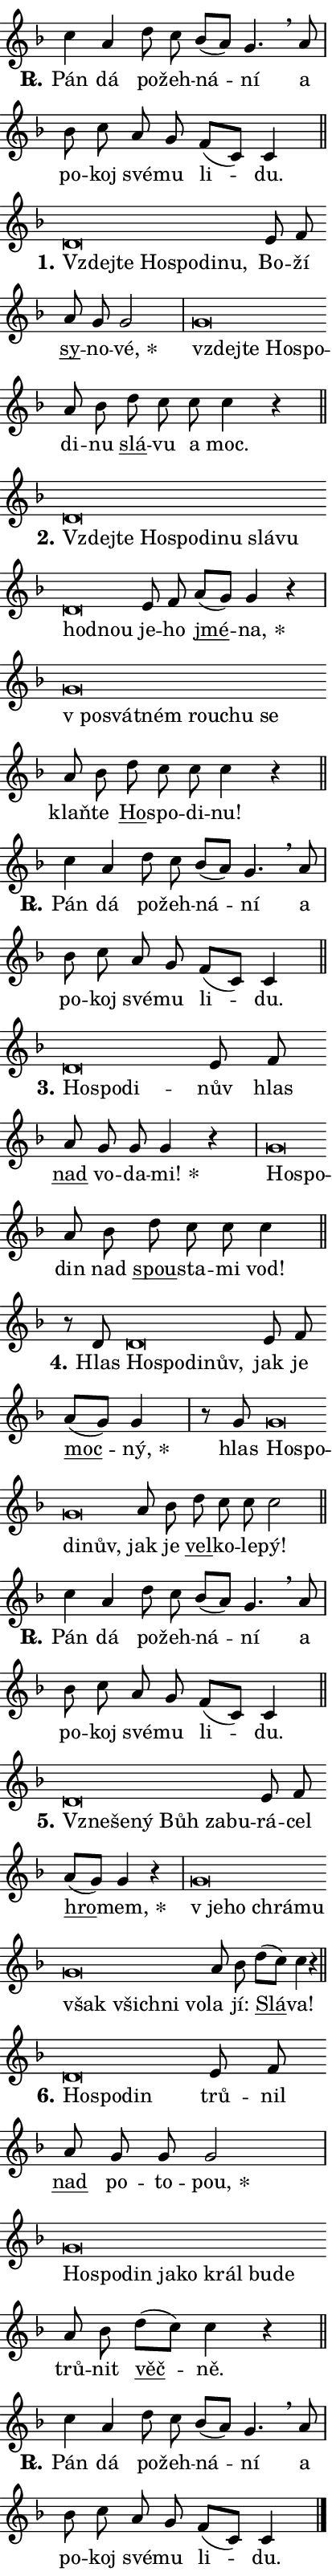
\version "2.24.0"
\header { tagline = "" }
\paper {
  indent = 0\cm
  top-margin = 0\cm
  right-margin = 0.13\cm % to fit lyric hyphens
  bottom-margin = 0\cm
  left-margin = 0\cm
  paper-width = 7\cm
  page-breaking = #ly:one-page-breaking
  system-system-spacing.basic-distance = #11
  score-system-spacing.basic-distance = #11
  ragged-last = ##f
}


%% Author: Thomas Morley
%% https://lists.gnu.org/archive/html/lilypond-user/2020-05/msg00002.html
#(define (line-position grob)
"Returns position of @var[grob} in current system:
   @code{'start}, if at first time-step
   @code{'end}, if at last time-step
   @code{'middle} otherwise
"
  (let* ((col (ly:item-get-column grob))
         (ln (ly:grob-object col 'left-neighbor))
         (rn (ly:grob-object col 'right-neighbor))
         (col-to-check-left (if (ly:grob? ln) ln col))
         (col-to-check-right (if (ly:grob? rn) rn col))
         (break-dir-left
           (and
             (ly:grob-property col-to-check-left 'non-musical #f)
             (ly:item-break-dir col-to-check-left)))
         (break-dir-right
           (and
             (ly:grob-property col-to-check-right 'non-musical #f)
             (ly:item-break-dir col-to-check-right))))
        (cond ((eqv? 1 break-dir-left) 'start)
              ((eqv? -1 break-dir-right) 'end)
              (else 'middle))))

#(define (tranparent-at-line-position vctor)
  (lambda (grob)
  "Relying on @code{line-position} select the relevant enry from @var{vctor}.
Used to determine transparency,"
    (case (line-position grob)
      ((end) (not (vector-ref vctor 0)))
      ((middle) (not (vector-ref vctor 1)))
      ((start) (not (vector-ref vctor 2))))))

noteHeadBreakVisibility =
#(define-music-function (break-visibility)(vector?)
"Makes @code{NoteHead}s transparent relying on @var{break-visibility}"
#{
  \override NoteHead.transparent =
    #(tranparent-at-line-position break-visibility)
#})

#(define delete-ledgers-for-transparent-note-heads
  (lambda (grob)
    "Reads whether a @code{NoteHead} is transparent.
If so this @code{NoteHead} is removed from @code{'note-heads} from
@var{grob}, which is supposed to be @code{LedgerLineSpanner}.
As a result ledgers are not printed for this @code{NoteHead}"
    (let* ((nhds-array (ly:grob-object grob 'note-heads))
           (nhds-list
             (if (ly:grob-array? nhds-array)
                 (ly:grob-array->list nhds-array)
                 '()))
           ;; Relies on the transparent-property being done before
           ;; Staff.LedgerLineSpanner.after-line-breaking is executed.
           ;; This is fragile ...
           (to-keep
             (remove
               (lambda (nhd)
                 (ly:grob-property nhd 'transparent #f))
               nhds-list)))
      ;; TODO find a better method to iterate over grob-arrays, similiar
      ;; to filter/remove etc for lists
      ;; For now rebuilt from scratch
      (set! (ly:grob-object grob 'note-heads)  '())
      (for-each
        (lambda (nhd)
          (ly:pointer-group-interface::add-grob grob 'note-heads nhd))
        to-keep))))

squashNotes = {
  \override NoteHead.X-extent = #'(-0.2 . 0.2)
  \override NoteHead.Y-extent = #'(-0.75 . 0)
  \override NoteHead.stencil =
    #(lambda (grob)
       (let ((pos (ly:grob-property grob 'staff-position)))
         (begin
           (if (< pos -7) (display "ERROR: Lower brevis then expected\n") (display ""))
           (if (<= pos -6) ly:text-interface::print ly:note-head::print))))
}
unSquashNotes = {
  \revert NoteHead.X-extent
  \revert NoteHead.Y-extent
  \revert NoteHead.stencil
}

hideNotes = \noteHeadBreakVisibility #begin-of-line-visible
unHideNotes = \noteHeadBreakVisibility #all-visible

% work-around for resetting accidentals
% https://lilypond.org/doc/v2.23/Documentation/notation/displaying-rhythms#unmetered-music
cadenzaMeasure = {
  \cadenzaOff
  \partial 1024 s1024
  \cadenzaOn
}

#(define-markup-command (accent layout props text) (markup?)
  "Underline accented syllable"
  (interpret-markup layout props
    #{\markup \override #'(offset . 4.3) \underline { #text }#}))

responsum = \markup \concat {
  "R" \hspace #-1.05 \path #0.1 #'((moveto 0 0.07) (lineto 0.9 0.8)) \hspace #0.05 "."
}

spaceSize = #0.6828661417322834 % exact space size for TeX Gyre Schola

\layout {
  \context {
    \Staff
    \remove "Time_signature_engraver"
    \override LedgerLineSpanner.after-line-breaking = #delete-ledgers-for-transparent-note-heads
  }
  \context {
    \Lyrics {
      \override LyricSpace.minimum-distance = \spaceSize
      \override LyricText.font-name = #"TeX Gyre Schola"
      \override LyricText.font-size = 1
      \override StanzaNumber.font-name = #"TeX Gyre Schola Bold"
      \override StanzaNumber.font-size = 1
    }
  }
  \context {
    \Score 
    \override NoteHead.text =
      #(lambda (grob) 
        (let ((pos (ly:grob-property grob 'staff-position)))
          #{\markup {
            \combine
              \halign #-0.55 \raise #(if (= pos -6) 0 0.5) \override #'(thickness . 2) \draw-line #'(3.2 . 0)
              \musicglyph "noteheads.sM1"
          }#}))
  }
}

% magnetic-lyrics.ily
%
%   written by
%     Jean Abou Samra <jean@abou-samra.fr>
%     Werner Lemberg <wl@gnu.org>
%
%   adapted by
%     Jiri Hon <jiri.hon@gmail.com>
%
% Version 2022-Apr-15

% https://www.mail-archive.com/lilypond-user@gnu.org/msg149350.html

#(define (Left_hyphen_pointer_engraver context)
   "Collect syllable-hyphen-syllable occurrences in lyrics and store
them in properties.  This engraver only looks to the left.  For
example, if the lyrics input is @code{foo -- bar}, it does the
following.

@itemize @bullet
@item
Set the @code{text} property of the @code{LyricHyphen} grob between
@q{foo} and @q{bar} to @code{foo}.

@item
Set the @code{left-hyphen} property of the @code{LyricText} grob with
text @q{foo} to the @code{LyricHyphen} grob between @q{foo} and
@q{bar}.
@end itemize

Use this auxiliary engraver in combination with the
@code{lyric-@/text::@/apply-@/magnetic-@/offset!} hook."
   (let ((hyphen #f)
         (text #f))
     (make-engraver
      (acknowledgers
       ((lyric-syllable-interface engraver grob source-engraver)
        (set! text grob)))
      (end-acknowledgers
       ((lyric-hyphen-interface engraver grob source-engraver)
        ;(when (not (grob::has-interface grob 'lyric-space-interface))
          (set! hyphen grob)));)
      ((stop-translation-timestep engraver)
       (when (and text hyphen)
         (ly:grob-set-object! text 'left-hyphen hyphen))
       (set! text #f)
       (set! hyphen #f)))))

#(define (lyric-text::apply-magnetic-offset! grob)
   "If the space between two syllables is less than the value in
property @code{LyricText@/.details@/.squash-threshold}, move the right
syllable to the left so that it gets concatenated with the left
syllable.

Use this function as a hook for
@code{LyricText@/.after-@/line-@/breaking} if the
@code{Left_@/hyphen_@/pointer_@/engraver} is active."
   (let ((hyphen (ly:grob-object grob 'left-hyphen #f)))
     (when hyphen
       (let ((left-text (ly:spanner-bound hyphen LEFT)))
         (when (grob::has-interface left-text 'lyric-syllable-interface)
           (let* ((common (ly:grob-common-refpoint grob left-text X))
                  (this-x-ext (ly:grob-extent grob common X))
                  (left-x-ext
                   (begin
                     ;; Trigger magnetism for left-text.
                     (ly:grob-property left-text 'after-line-breaking)
                     (ly:grob-extent left-text common X)))
                  ;; `delta` is the gap width between two syllables.
                  (delta (- (interval-start this-x-ext)
                            (interval-end left-x-ext)))
                  (details (ly:grob-property grob 'details))
                  (threshold (assoc-get 'squash-threshold details 0.2)))
             (when (< delta threshold)
               (let* (;; We have to manipulate the input text so that
                      ;; ligatures crossing syllable boundaries are not
                      ;; disabled.  For languages based on the Latin
                      ;; script this is essentially a beautification.
                      ;; However, for non-Western scripts it can be a
                      ;; necessity.
                      (lt (ly:grob-property left-text 'text))
                      (rt (ly:grob-property grob 'text))
                      (is-space (grob::has-interface hyphen 'lyric-space-interface))
                      (space (if is-space " " ""))
                      (extra-delta (if is-space spaceSize 0))
                      ;; Append new syllable.
                      (ltrt-space (if (and (string? lt) (string? rt))
                                (string-append lt space rt)
                                (make-concat-markup (list lt space rt))))
                      ;; Right-align `ltrt` to the right side.
                      (ltrt-space-markup (grob-interpret-markup
                               grob
                               (make-translate-markup
                                (cons (interval-length this-x-ext) 0)
                                (make-right-align-markup ltrt-space)))))
                 (begin
                   ;; Don't print `left-text`.
                   (ly:grob-set-property! left-text 'stencil #f)
                   ;; Set text and stencil (which holds all collected
                   ;; syllables so far) and shift it to the left.
                   (ly:grob-set-property! grob 'text ltrt-space)
                   (ly:grob-set-property! grob 'stencil ltrt-space-markup)
                   (ly:grob-translate-axis! grob (- (- delta extra-delta)) X))))))))))


#(define (lyric-hyphen::displace-bounds-first grob)
   ;; Make very sure this callback isn't triggered too early.
   (let ((left (ly:spanner-bound grob LEFT))
         (right (ly:spanner-bound grob RIGHT)))
     (ly:grob-property left 'after-line-breaking)
     (ly:grob-property right 'after-line-breaking)
     (ly:lyric-hyphen::print grob)))

squashThreshold = #0.4

\layout {
  \context {
    \Lyrics
    \consists #Left_hyphen_pointer_engraver
    \override LyricText.after-line-breaking =
      #lyric-text::apply-magnetic-offset!
    \override LyricHyphen.stencil = #lyric-hyphen::displace-bounds-first
    \override LyricText.details.squash-threshold = \squashThreshold
    \override LyricHyphen.minimum-distance = 0
    \override LyricHyphen.minimum-length = \squashThreshold
  }
}

squashText = \override LyricText.details.squash-threshold = 9999
unSquashText = \override LyricText.details.squash-threshold = \squashThreshold

leftText = \override LyricText.self-alignment-X = #LEFT
unLeftText = \revert LyricText.self-alignment-X

starOffset = #(lambda (grob) 
                (let ((x_offset (ly:self-alignment-interface::aligned-on-x-parent grob)))
                  (if (= x_offset 0) 0 (+ x_offset 1.2))))

star = #(define-music-function (syllable)(string?)
"Append star separator at the end of a syllable"
#{
  \once \override LyricText.X-offset = #starOffset
  \lyricmode { \markup {
    #syllable
    \override #'((font-name . "TeX Gyre Schola Bold")) \hspace #0.2 \lower #0.65 \larger "*"
  } }
#})

starAccent = #(define-music-function (syllable)(string?)
"Append star separator at the end of a syllable and make accent"
#{
  \once \override LyricText.X-offset = #starOffset
  \lyricmode { \markup {
    \accent #syllable
    \override #'((font-name . "TeX Gyre Schola Bold")) \hspace #0.2 \lower #0.65 \larger "*"
  } }
#})

breath = #(define-music-function (syllable)(string?)
"Append breathing indicator at the end of a syllable"
#{
  \lyricmode { \markup { #syllable "+" } }
#})

optionalBreath = #(define-music-function (syllable)(string?)
"Append optional breathing indicator at the end of a syllable"
#{
  \lyricmode { \markup { #syllable "(+)" } }
#})


\score {
    <<
        \new Voice = "melody" { \cadenzaOn \key f \major \relative { c''4 a d8 c bes[( a)] g4. \breathe a8 \cadenzaMeasure \bar "|" bes c \bar "" a g \bar "" f[( c)] c4 \cadenzaMeasure \bar "||" \break } }
        \new Lyrics \lyricsto "melody" { \lyricmode { \set stanza = \responsum
Pán dá po -- žeh -- ná -- ní a po -- koj své -- mu li -- du. } }
    >>
    \layout {}
}

\score {
    <<
        \new Voice = "melody" { \cadenzaOn \key f \major \relative { \squashNotes d'\breve*1/16 \hideNotes \breve*1/16 \bar "" \breve*1/16 \bar "" \breve*1/16 \bar "" \breve*1/16 \breve*1/16 \bar "" \unHideNotes \unSquashNotes e8 f \bar "" a g g2 \cadenzaMeasure \bar "|" \squashNotes g\breve*1/16 \hideNotes \breve*1/16 \bar "" \breve*1/16 \breve*1/16 \bar "" \unHideNotes \unSquashNotes a8 bes \bar "" d c c c4 r \cadenzaMeasure \bar "||" \break } }
        \new Lyrics \lyricsto "melody" { \lyricmode { \set stanza = "1."
\leftText Vzdej -- \squashText te Ho -- spo -- di -- nu, \unLeftText \unSquashText Bo -- ží \markup \accent sy -- no -- \star vé, \leftText vzdej -- \squashText te Ho -- spo -- \unLeftText \unSquashText di -- nu \markup \accent slá -- vu a moc. } }
    >>
    \layout {}
}

\score {
    <<
        \new Voice = "melody" { \cadenzaOn \key f \major \relative { \squashNotes d'\breve*1/16 \hideNotes \breve*1/16 \bar "" \breve*1/16 \bar "" \breve*1/16 \bar "" \breve*1/16 \bar "" \breve*1/16 \bar "" \breve*1/16 \bar "" \breve*1/16 \bar "" \breve*1/16 \breve*1/16 \bar "" \unHideNotes \unSquashNotes e8 f \bar "" a[( g)] g4 r \cadenzaMeasure \bar "|" \squashNotes g\breve*1/16 \hideNotes \breve*1/16 \bar "" \breve*1/16 \bar "" \breve*1/16 \bar "" \breve*1/16 \breve*1/16 \bar "" \unHideNotes \unSquashNotes a8 bes \bar "" d c c c4 r \cadenzaMeasure \bar "||" \break } }
        \new Lyrics \lyricsto "melody" { \lyricmode { \set stanza = "2."
\leftText Vzdej -- \squashText te Ho -- spo -- di -- nu slá -- vu hod -- nou \unLeftText \unSquashText je -- ho \markup \accent jmé -- \star na, \leftText "v po" -- \squashText svát -- ném rou -- chu se \unLeftText \unSquashText klaň -- te \markup \accent Ho -- spo -- di -- nu! } }
    >>
    \layout {}
}

\score {
    <<
        \new Voice = "melody" { \cadenzaOn \key f \major \relative { c''4 a d8 c bes[( a)] g4. \breathe a8 \cadenzaMeasure \bar "|" bes c \bar "" a g \bar "" f[( c)] c4 \cadenzaMeasure \bar "||" \break } }
        \new Lyrics \lyricsto "melody" { \lyricmode { \set stanza = \responsum
Pán dá po -- žeh -- ná -- ní a po -- koj své -- mu li -- du. } }
    >>
    \layout {}
}

\score {
    <<
        \new Voice = "melody" { \cadenzaOn \key f \major \relative { \squashNotes d'\breve*1/16 \hideNotes \breve*1/16 \breve*1/16 \bar "" \unHideNotes \unSquashNotes e8 f \bar "" a g g g4 r \cadenzaMeasure \bar "|" \squashNotes g\breve*1/16 \hideNotes \breve*1/16 \bar "" \unHideNotes \unSquashNotes a8 bes \bar "" d c c c4 \cadenzaMeasure \bar "||" \break } }
        \new Lyrics \lyricsto "melody" { \lyricmode { \set stanza = "3."
\leftText Ho -- \squashText spo -- di -- \unLeftText \unSquashText nův hlas \markup \accent nad vo -- da -- \star mi! \leftText Ho -- \squashText spo -- \unLeftText \unSquashText din nad \markup \accent spou -- sta -- mi vod! } }
    >>
    \layout {}
}

\score {
    <<
        \new Voice = "melody" { \cadenzaOn \key f \major \relative { r8 d' \squashNotes d\breve*1/16 \hideNotes \breve*1/16 \bar "" \breve*1/16 \breve*1/16 \bar "" \unHideNotes \unSquashNotes e8 f \bar "" a[( g)] g4 \cadenzaMeasure \bar "|" r8 g \squashNotes g\breve*1/16 \hideNotes \breve*1/16 \bar "" \breve*1/16 \breve*1/16 \bar "" \unHideNotes \unSquashNotes a8 bes \bar "" d c c c2 \cadenzaMeasure \bar "||" \break } }
        \new Lyrics \lyricsto "melody" { \lyricmode { \set stanza = "4."
Hlas \leftText Ho -- \squashText spo -- di -- nův, \unLeftText \unSquashText jak je \markup \accent moc -- \star ný, hlas \leftText Ho -- \squashText spo -- di -- nův, \unLeftText \unSquashText jak je \markup \accent vel -- ko -- le -- pý! } }
    >>
    \layout {}
}

\score {
    <<
        \new Voice = "melody" { \cadenzaOn \key f \major \relative { c''4 a d8 c bes[( a)] g4. \breathe a8 \cadenzaMeasure \bar "|" bes c \bar "" a g \bar "" f[( c)] c4 \cadenzaMeasure \bar "||" \break } }
        \new Lyrics \lyricsto "melody" { \lyricmode { \set stanza = \responsum
Pán dá po -- žeh -- ná -- ní a po -- koj své -- mu li -- du. } }
    >>
    \layout {}
}

\score {
    <<
        \new Voice = "melody" { \cadenzaOn \key f \major \relative { \squashNotes d'\breve*1/16 \hideNotes \breve*1/16 \bar "" \breve*1/16 \bar "" \breve*1/16 \bar "" \breve*1/16 \breve*1/16 \bar "" \unHideNotes \unSquashNotes e8 f \bar "" a[( g)] g4 r \cadenzaMeasure \bar "|" \squashNotes g\breve*1/16 \hideNotes \breve*1/16 \bar "" \breve*1/16 \bar "" \breve*1/16 \bar "" \breve*1/16 \bar "" \breve*1/16 \bar "" \breve*1/16 \breve*1/16 \bar "" \unHideNotes \unSquashNotes a8 bes \bar "" d[( c)] c4 r \cadenzaMeasure \bar "||" \break } }
        \new Lyrics \lyricsto "melody" { \lyricmode { \set stanza = "5."
\leftText Vzne -- \squashText še -- ný Bůh za -- bu -- \unLeftText \unSquashText rá -- cel \markup \accent hro -- \star mem, \leftText "v je" -- \squashText ho chrá -- mu však všich -- ni vo -- \unLeftText \unSquashText la jí: \markup \accent Slá -- va! } }
    >>
    \layout {}
}

\score {
    <<
        \new Voice = "melody" { \cadenzaOn \key f \major \relative { \squashNotes d'\breve*1/16 \hideNotes \breve*1/16 \breve*1/16 \bar "" \unHideNotes \unSquashNotes e8 f \bar "" a g g g2 \cadenzaMeasure \bar "|" \squashNotes g\breve*1/16 \hideNotes \breve*1/16 \bar "" \breve*1/16 \bar "" \breve*1/16 \bar "" \breve*1/16 \bar "" \breve*1/16 \bar "" \breve*1/16 \breve*1/16 \bar "" \unHideNotes \unSquashNotes a8 bes \bar "" d[( c)] c4 r \cadenzaMeasure \bar "||" \break } }
        \new Lyrics \lyricsto "melody" { \lyricmode { \set stanza = "6."
\leftText Ho -- \squashText spo -- din \unLeftText \unSquashText trů -- nil \markup \accent nad po -- to -- \star pou, \leftText Ho -- \squashText spo -- din ja -- ko král bu -- de \unLeftText \unSquashText trů -- nit \markup \accent věč -- ně. } }
    >>
    \layout {}
}

\score {
    <<
        \new Voice = "melody" { \cadenzaOn \key f \major \relative { c''4 a d8 c bes[( a)] g4. \breathe a8 \cadenzaMeasure \bar "|" bes c \bar "" a g \bar "" f[( c)] c4 \cadenzaMeasure \bar "||" \break } \bar "|." }
        \new Lyrics \lyricsto "melody" { \lyricmode { \set stanza = \responsum
Pán dá po -- žeh -- ná -- ní a po -- koj své -- mu li -- du. } }
    >>
    \layout {}
}
